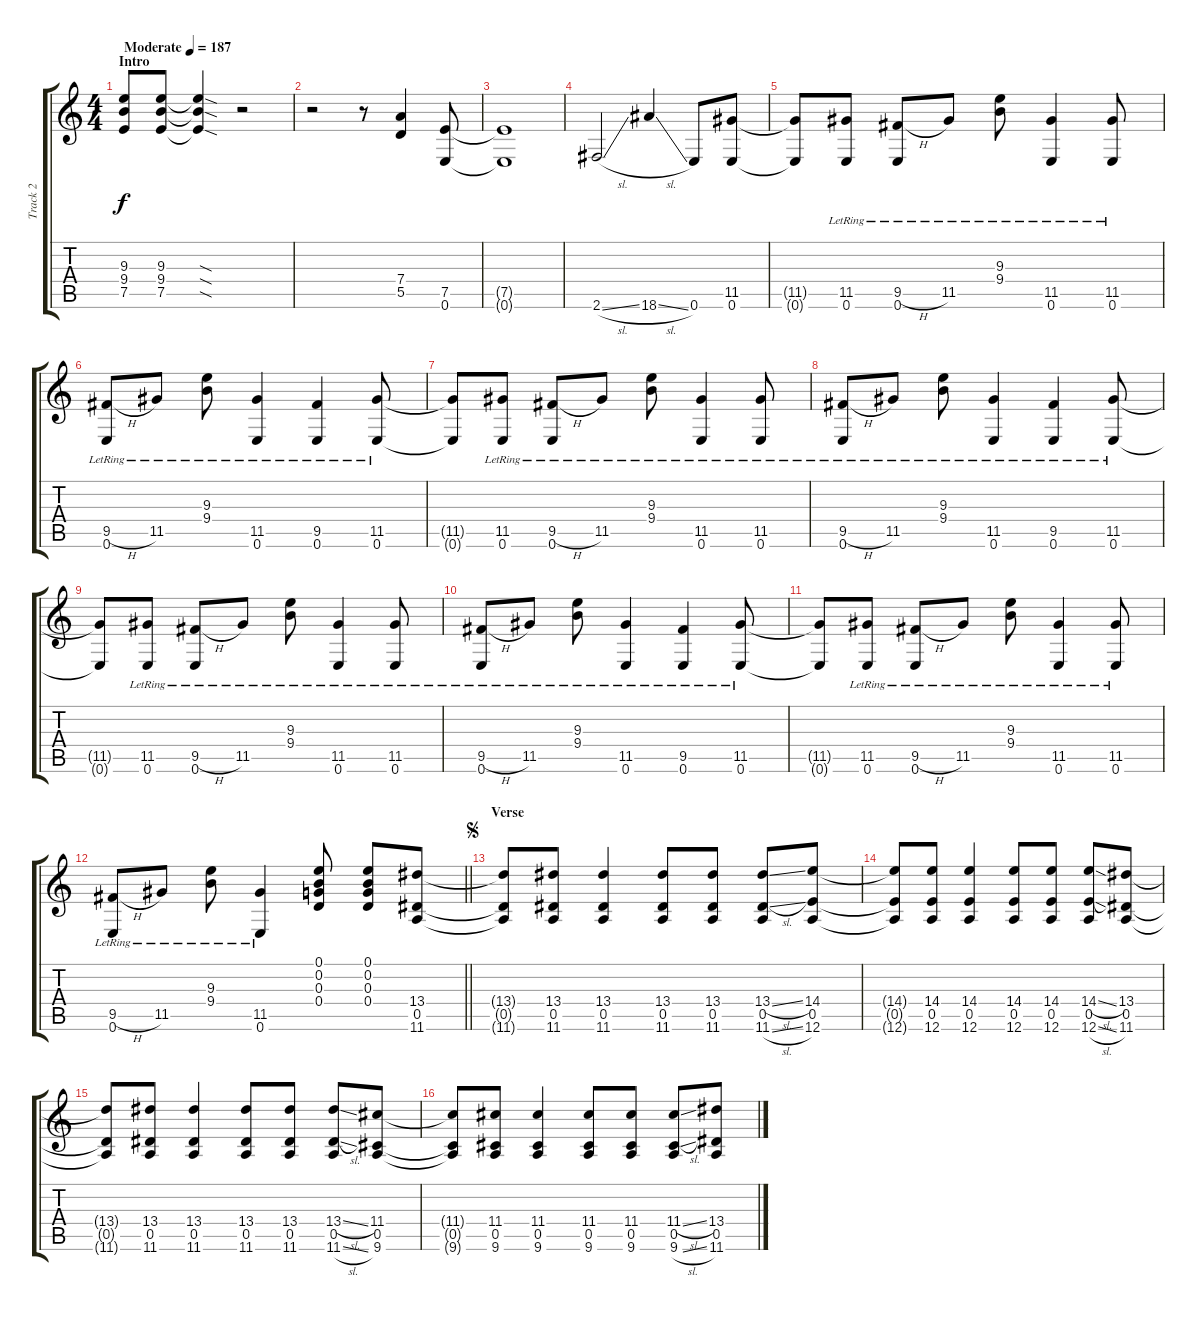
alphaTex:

\track ("Track 2" "Track 2") {instrument distortionguitar}
\staff {score tabs}
\tuning (E4 B3 G3 D3 A2 E2) {hide}
\ts (4 4)
\section ("" "Intro")
\tempo (187 "Moderate")
\clef g2
\ks c
(9.3 9.4 7.5).8{dy f instrument distortionguitar} (9.3 9.4 7.5).8 (9.3{sod t} 9.4{sod t} 7.5{sod t}).4 r.2 |
r.2 r.8 (7.4 5.5).4 (7.5 0.6).8 |
(7.5{t} 0.6{t}).1 |
2.6{sl}.2 18.6{sl}.4 0.6.8 (11.5 0.6).8 |
(11.5{t} 0.6{t}).8 (11.5{lr} 0.6{lr}).8 (9.5{h lr} 0.6{lr}).8 11.5{lr}.8 (9.3{lr} 9.4{lr}).8 (11.5{lr} 0.6{lr}).4 (11.5{lr} 0.6{lr}).8 |
(9.5{h lr} 0.6{lr}).8 11.5{lr}.8 (9.3{lr} 9.4{lr}).8 (11.5{lr} 0.6{lr}).4 (9.5{lr} 0.6{lr}).4 (11.5{lr} 0.6{lr}).8 |
(11.5{t} 0.6{t}).8 (11.5{lr} 0.6{lr}).8 (9.5{h lr} 0.6{lr}).8 11.5{lr}.8 (9.3{lr} 9.4{lr}).8 (11.5{lr} 0.6{lr}).4 (11.5{lr} 0.6{lr}).8 |
(9.5{h lr} 0.6{lr}).8 11.5{lr}.8 (9.3{lr} 9.4{lr}).8 (11.5{lr} 0.6{lr}).4 (9.5{lr} 0.6{lr}).4 (11.5{lr} 0.6{lr}).8 |
(11.5{t} 0.6{t}).8 (11.5{lr} 0.6{lr}).8 (9.5{h lr} 0.6{lr}).8 11.5{lr}.8 (9.3{lr} 9.4{lr}).8 (11.5{lr} 0.6{lr}).4 (11.5{lr} 0.6{lr}).8 |
(9.5{h lr} 0.6{lr}).8 11.5{lr}.8 (9.3{lr} 9.4{lr}).8 (11.5{lr} 0.6{lr}).4 (9.5{lr} 0.6{lr}).4 (11.5{lr} 0.6{lr}).8 |
(11.5{t} 0.6{t}).8 (11.5{lr} 0.6{lr}).8 (9.5{h lr} 0.6{lr}).8 11.5{lr}.8 (9.3{lr} 9.4{lr}).8 (11.5{lr} 0.6{lr}).4 (11.5{lr} 0.6{lr}).8 |
\barLineRight lightlight
(9.5{h lr} 0.6{lr}).8 11.5{lr}.8 (9.3{lr} 9.4{lr}).8 (11.5{lr} 0.6{lr}).4 (0.1 0.2 0.3 0.4).8 (0.1 0.2 0.3 0.4).8 (13.4 0.5 11.6).8 |
\section ("" "Verse")
\jump segno
(13.4{t} 0.5{t} 11.6{t}).8 (13.4 0.5 11.6).8 (13.4 0.5 11.6).4 (13.4 0.5 11.6).8 (13.4 0.5 11.6).8 (13.4{sl} 0.5 11.6{sl}).8 (14.4 0.5 12.6).8 |
(14.4{t} 0.5{t} 12.6{t}).8 (14.4 0.5 12.6).8 (14.4 0.5 12.6).4 (14.4 0.5 12.6).8 (14.4 0.5 12.6).8 (14.4{sl} 0.5 12.6{sl}).8 (13.4 0.5 11.6).8 |
(13.4{t} 0.5{t} 11.6{t}).8 (13.4 0.5 11.6).8 (13.4 0.5 11.6).4 (13.4 0.5 11.6).8 (13.4 0.5 11.6).8 (13.4{sl} 0.5 11.6{sl}).8 (11.4 0.5 9.6).8 |
(11.4{t} 0.5{t} 9.6{t}).8 (11.4 0.5 9.6).8 (11.4 0.5 9.6).4 (11.4 0.5 9.6).8 (11.4 0.5 9.6).8 (11.4{sl} 0.5 9.6{sl}).8 (13.4 0.5 11.6).8
